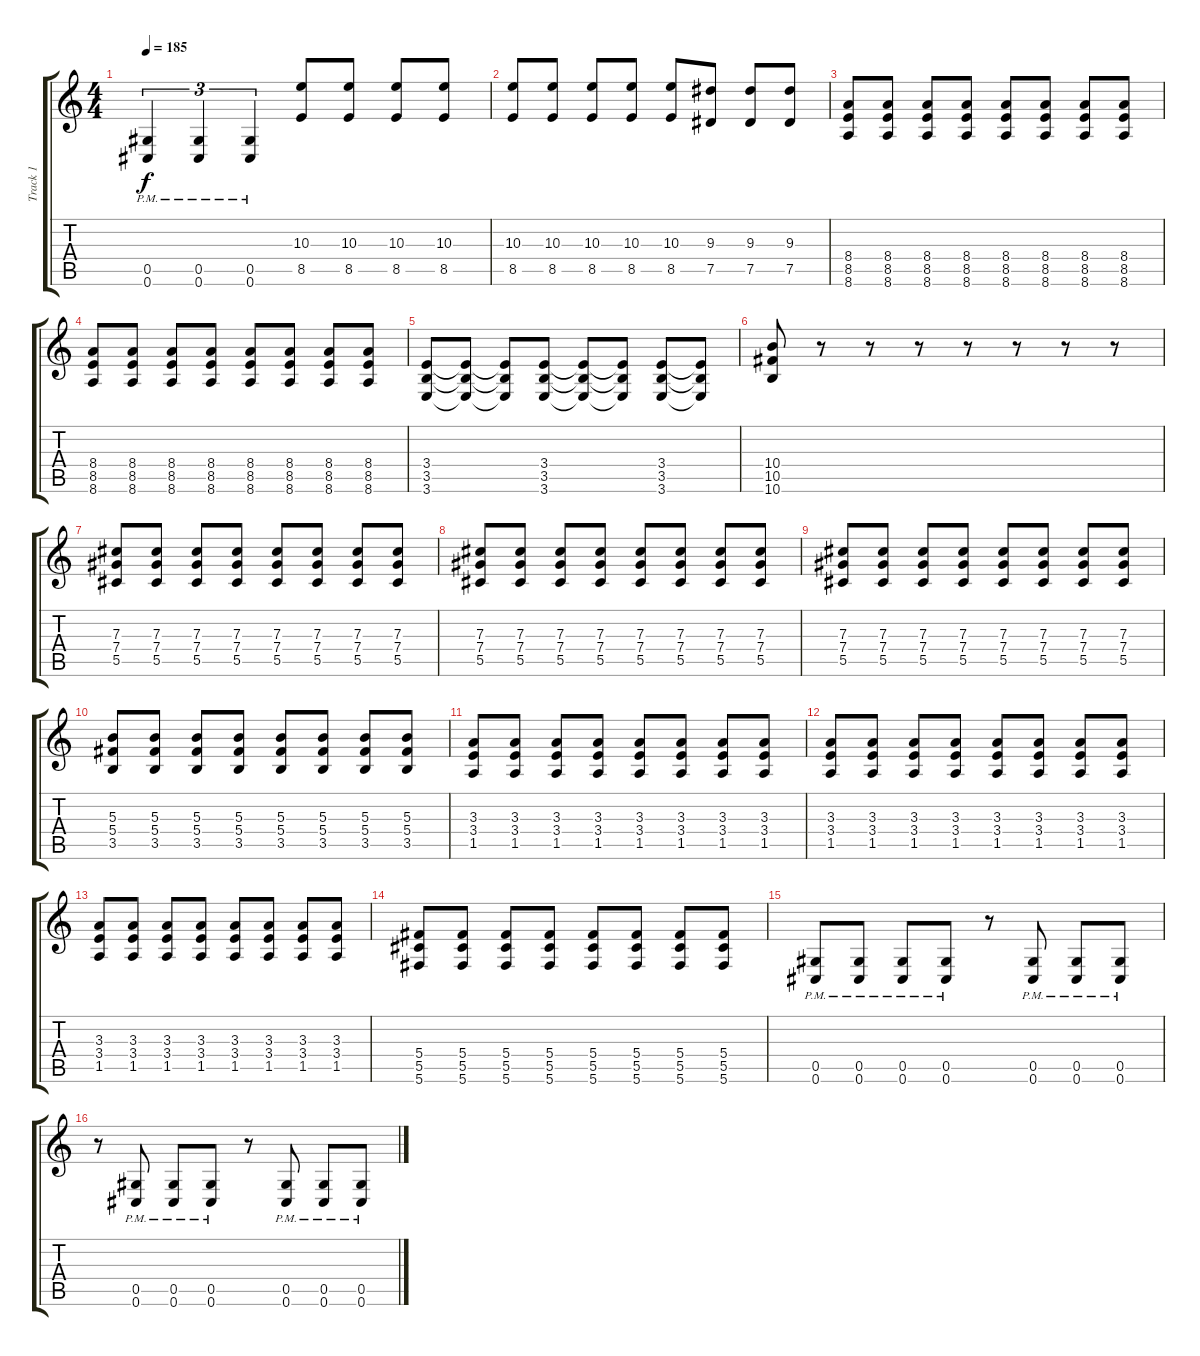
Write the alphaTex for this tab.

\track ("Track 1" "Track 1") {instrument distortionguitar}
\staff {score tabs}
\tuning (Eb4 Bb3 Gb3 Db3 Ab2 Db2) {hide}
\ts (4 4)
\tempo 185
\clef g2
\ks c
(0.5{pm} 0.6{pm}).4{tu (3 2) dy f} (0.5{pm} 0.6{pm}).4{tu (3 2)} (0.5{pm} 0.6{pm}).4{tu (3 2)} (10.3 8.5).8 (10.3 8.5).8 (10.3 8.5).8 (10.3 8.5).8 |
(10.3 8.5).8 (10.3 8.5).8 (10.3 8.5).8 (10.3 8.5).8 (10.3 8.5).8 (9.3 7.5).8 (9.3 7.5).8 (9.3 7.5).8 |
(8.4 8.5 8.6).8 (8.4 8.5 8.6).8 (8.4 8.5 8.6).8 (8.4 8.5 8.6).8 (8.4 8.5 8.6).8 (8.4 8.5 8.6).8 (8.4 8.5 8.6).8 (8.4 8.5 8.6).8 |
(8.4 8.5 8.6).8 (8.4 8.5 8.6).8 (8.4 8.5 8.6).8 (8.4 8.5 8.6).8 (8.4 8.5 8.6).8 (8.4 8.5 8.6).8 (8.4 8.5 8.6).8 (8.4 8.5 8.6).8 |
(3.4 3.5 3.6).8 (3.4{t} 3.5{t} 3.6{t}).8 (3.4{t} 3.5{t} 3.6{t}).8 (3.4 3.5 3.6).8 (3.4{t} 3.5{t} 3.6{t}).8 (3.4{t} 3.5{t} 3.6{t}).8 (3.4 3.5 3.6).8 (3.4{t} 3.5{t} 3.6{t}).8 |
(10.4 10.5 10.6).8 r.8 r.8 r.8 r.8 r.8 r.8 r.8 |
(7.3 7.4 5.5).8 (7.3 7.4 5.5).8 (7.3 7.4 5.5).8 (7.3 7.4 5.5).8 (7.3 7.4 5.5).8 (7.3 7.4 5.5).8 (7.3 7.4 5.5).8 (7.3 7.4 5.5).8 |
(7.3 7.4 5.5).8 (7.3 7.4 5.5).8 (7.3 7.4 5.5).8 (7.3 7.4 5.5).8 (7.3 7.4 5.5).8 (7.3 7.4 5.5).8 (7.3 7.4 5.5).8 (7.3 7.4 5.5).8 |
(7.3 7.4 5.5).8 (7.3 7.4 5.5).8 (7.3 7.4 5.5).8 (7.3 7.4 5.5).8 (7.3 7.4 5.5).8 (7.3 7.4 5.5).8 (7.3 7.4 5.5).8 (7.3 7.4 5.5).8 |
(5.3 5.4 3.5).8 (5.3 5.4 3.5).8 (5.3 5.4 3.5).8 (5.3 5.4 3.5).8 (5.3 5.4 3.5).8 (5.3 5.4 3.5).8 (5.3 5.4 3.5).8 (5.3 5.4 3.5).8 |
(3.3 3.4 1.5).8 (3.3 3.4 1.5).8 (3.3 3.4 1.5).8 (3.3 3.4 1.5).8 (3.3 3.4 1.5).8 (3.3 3.4 1.5).8 (3.3 3.4 1.5).8 (3.3 3.4 1.5).8 |
(3.3 3.4 1.5).8 (3.3 3.4 1.5).8 (3.3 3.4 1.5).8 (3.3 3.4 1.5).8 (3.3 3.4 1.5).8 (3.3 3.4 1.5).8 (3.3 3.4 1.5).8 (3.3 3.4 1.5).8 |
(3.3 3.4 1.5).8 (3.3 3.4 1.5).8 (3.3 3.4 1.5).8 (3.3 3.4 1.5).8 (3.3 3.4 1.5).8 (3.3 3.4 1.5).8 (3.3 3.4 1.5).8 (3.3 3.4 1.5).8 |
(5.4 5.5 5.6).8 (5.4 5.5 5.6).8 (5.4 5.5 5.6).8 (5.4 5.5 5.6).8 (5.4 5.5 5.6).8 (5.4 5.5 5.6).8 (5.4 5.5 5.6).8 (5.4 5.5 5.6).8 |
(0.5{pm} 0.6{pm}).8 (0.5{pm} 0.6{pm}).8 (0.5{pm} 0.6{pm}).8 (0.5{pm} 0.6{pm}).8 r.8 (0.5{pm} 0.6{pm}).8 (0.5{pm} 0.6{pm}).8 (0.5{pm} 0.6{pm}).8 |
r.8 (0.5{pm} 0.6{pm}).8 (0.5{pm} 0.6{pm}).8 (0.5{pm} 0.6{pm}).8 r.8 (0.5{pm} 0.6{pm}).8 (0.5{pm} 0.6{pm}).8 (0.5{pm} 0.6{pm}).8
